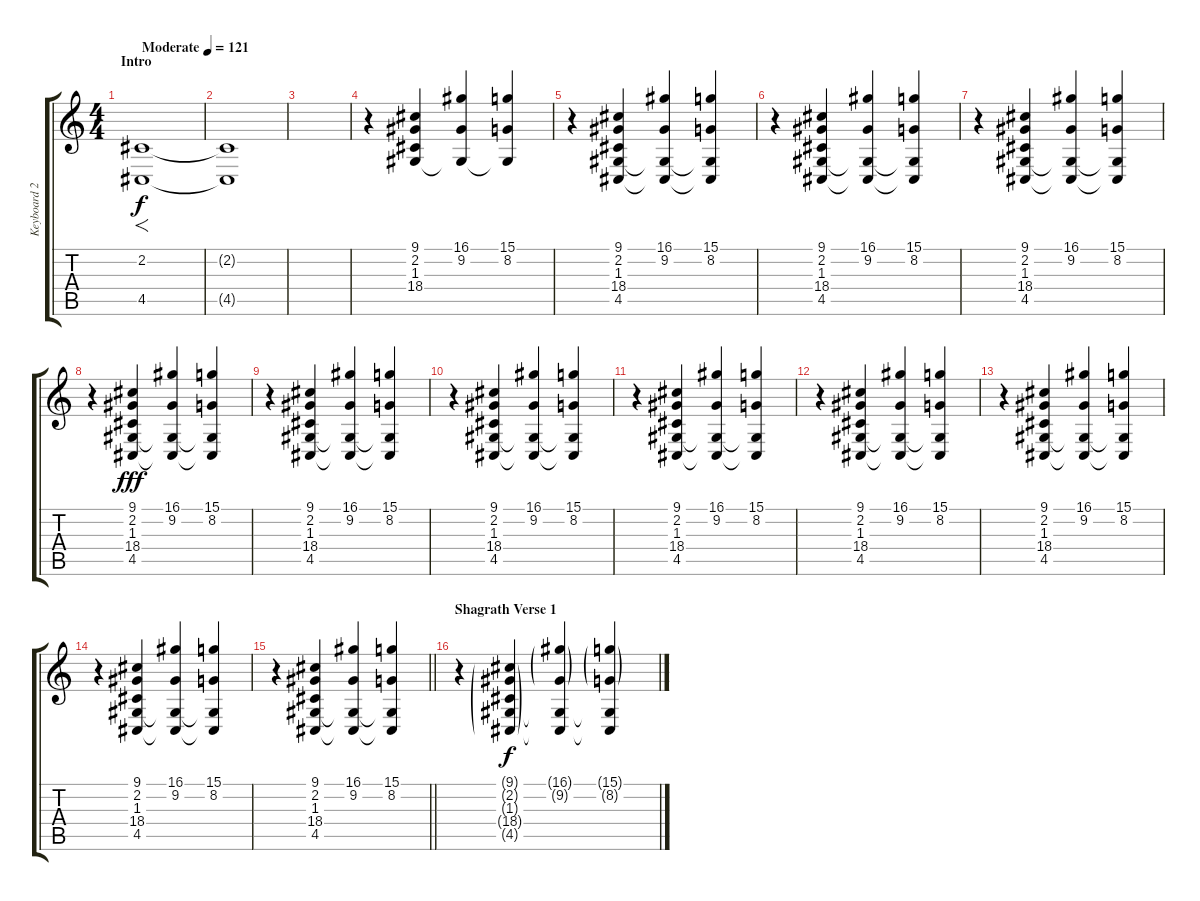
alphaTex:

\track ("Keyboard 2 - Mustis" "Keyboard 2") {instrument stringensemble2}
\staff {score tabs}
\tuning (E4 B3 G3 D3 A2 E2) {hide}
\ts (4 4)
\section ("" "Intro")
\tempo (121 "Moderate")
\clef g2
\ks c
(2.2 4.5).1{f dy f instrument stringensemble2} |
(2.2{t} 4.5{t}).1 |
|
r.4 (9.1 2.2 1.3 18.4).4 (16.1 9.2 1.3{t}).4 (15.1 8.2 1.3{t}).4 |
r.4 (9.1 2.2 1.3 18.4 4.5).4 (16.1 9.2 1.3{t} 4.5{t}).4 (15.1 8.2 1.3{t} 4.5{t}).4 |
r.4 (9.1 2.2 1.3 18.4 4.5).4 (16.1 9.2 1.3{t} 4.5{t}).4 (15.1 8.2 1.3{t} 4.5{t}).4 |
r.4 (9.1 2.2 1.3 18.4 4.5).4 (16.1 9.2 1.3{t} 4.5{t}).4 (15.1 8.2 1.3{t} 4.5{t}).4 |
r.4 (9.1 2.2 1.3 18.4 4.5).4{dy fff} (16.1 9.2 1.3{t} 4.5{t}).4 (15.1 8.2 1.3{t} 4.5{t}).4 |
r.4 (9.1 2.2 1.3 18.4 4.5).4 (16.1 9.2 1.3{t} 4.5{t}).4 (15.1 8.2 1.3{t} 4.5{t}).4 |
r.4 (9.1 2.2 1.3 18.4 4.5).4 (16.1 9.2 1.3{t} 4.5{t}).4 (15.1 8.2 1.3{t} 4.5{t}).4 |
r.4 (9.1 2.2 1.3 18.4 4.5).4 (16.1 9.2 1.3{t} 4.5{t}).4 (15.1 8.2 1.3{t} 4.5{t}).4 |
r.4 (9.1 2.2 1.3 18.4 4.5).4 (16.1 9.2 1.3{t} 4.5{t}).4 (15.1 8.2 1.3{t} 4.5{t}).4 |
r.4 (9.1 2.2 1.3 18.4 4.5).4 (16.1 9.2 1.3{t} 4.5{t}).4 (15.1 8.2 1.3{t} 4.5{t}).4 |
r.4 (9.1 2.2 1.3 18.4 4.5).4 (16.1 9.2 1.3{t} 4.5{t}).4 (15.1 8.2 1.3{t} 4.5{t}).4 |
\barLineRight lightlight
r.4 (9.1 2.2 1.3 18.4 4.5).4 (16.1 9.2 1.3{t} 4.5{t}).4 (15.1 8.2 1.3{t} 4.5{t}).4 |
\section ("" "Shagrath Verse 1")
r.4 (9.1{g} 2.2{g} 1.3{g} 18.4{g} 4.5{g}).4{dy f} (16.1{g} 9.2{g} 1.3{t} 4.5{t}).4 (15.1{g} 8.2{g} 1.3{t} 4.5{t}).4
